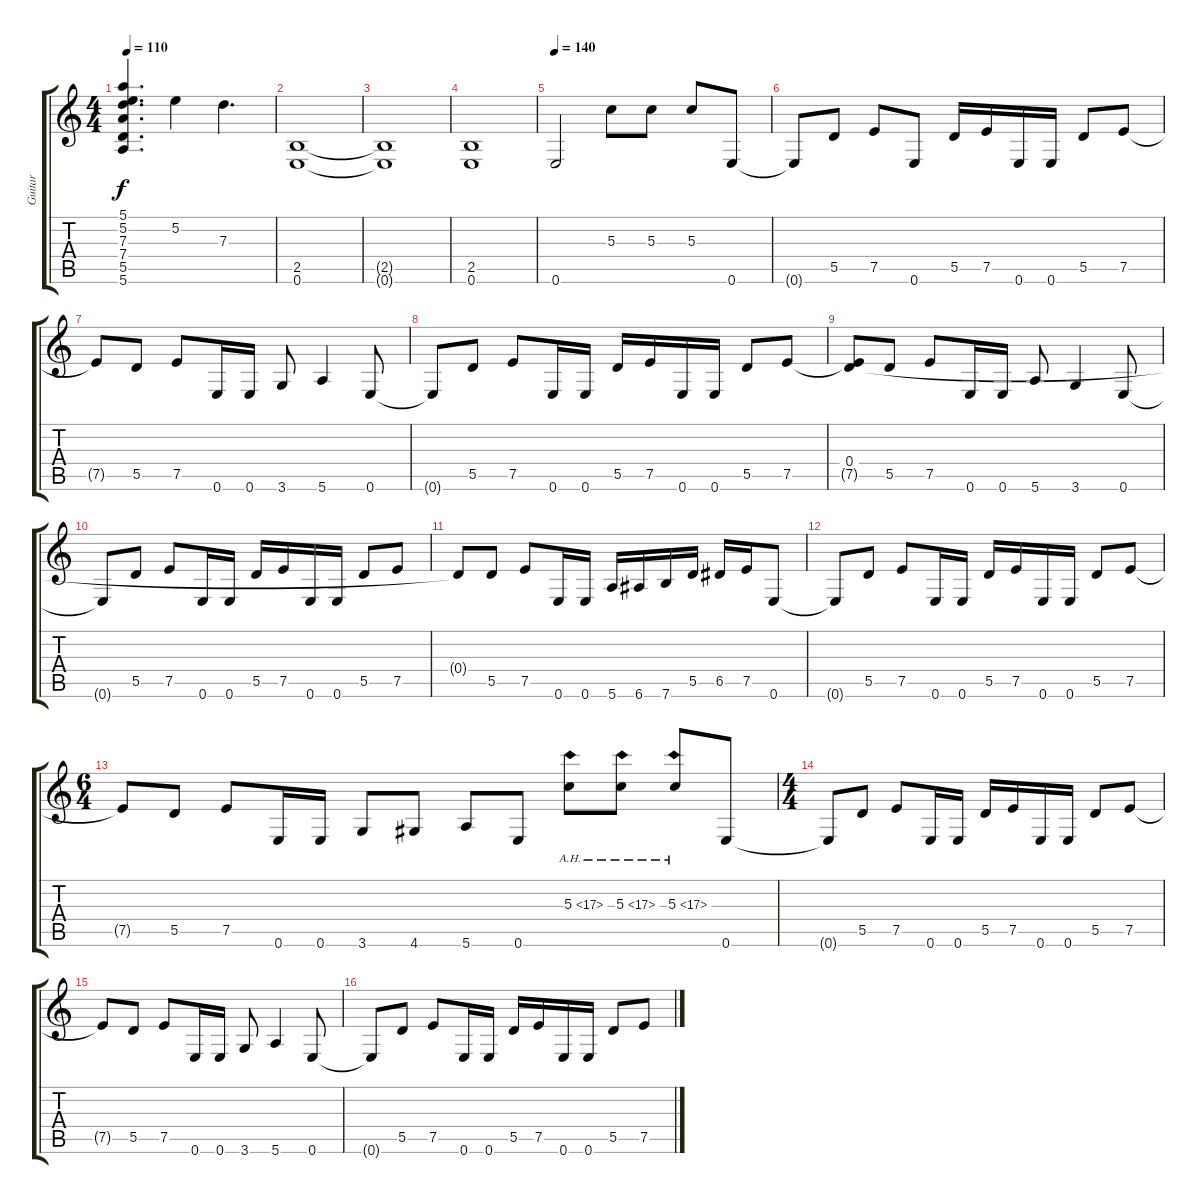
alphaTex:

\track ("Guitar" "Guitar") {instrument distortionguitar}
\staff {score tabs}
\tuning (E4 B3 G3 D3 A2 E2) {hide}
\ts (4 4)
\tempo 110
\clef g2
\ks c
(5.1 5.2 7.3 7.4 5.5 5.6).4{d dy f} 5.2.4 7.3.4{d} |
(2.5 0.6).1 |
(2.5{t} 0.6{t}).1 |
(2.5 0.6).1 |
\tempo 140
0.6.2 5.3.8 5.3.8 5.3.8 0.6.8 |
0.6{t}.8 5.5.8 7.5.8 0.6.8 5.5.16 7.5.16 0.6.16 0.6.16 5.5.8 7.5.8 |
7.5{t}.8 5.5.8 7.5.8 0.6.16 0.6.16 3.6.8 5.6.4 0.6.8 |
0.6{t}.8 5.5.8 7.5.8 0.6.16 0.6.16 5.5.16 7.5.16 0.6.16 0.6.16 5.5.8 7.5.8 |
(0.4 7.5{t}).8 5.5.8 7.5.8 0.6.16 0.6.16 5.6.8 3.6.4 0.6.8 |
0.6{t}.8 5.5.8 7.5.8 0.6.16 0.6.16 5.5.16 7.5.16 0.6.16 0.6.16 5.5.8 7.5.8 |
0.4{t}.8 5.5.8 7.5.8 0.6.16 0.6.16 5.6.16 6.6.16 7.6.16 5.5.16 6.5.16 7.5.16 0.6.8 |
0.6{t}.8 5.5.8 7.5.8 0.6.16 0.6.16 5.5.16 7.5.16 0.6.16 0.6.16 5.5.8 7.5.8 |
\ts (6 4)
7.5{t}.8 5.5.8 7.5.8 0.6.16 0.6.16 3.6.8 4.6.8 5.6.8 0.6.8 5.3{ah 12}.8 5.3{ah 12}.8 5.3{ah 12}.8 0.6.8 |
\ts (4 4)
0.6{t}.8 5.5.8 7.5.8 0.6.16 0.6.16 5.5.16 7.5.16 0.6.16 0.6.16 5.5.8 7.5.8 |
7.5{t}.8 5.5.8 7.5.8 0.6.16 0.6.16 3.6.8 5.6.4 0.6.8 |
0.6{t}.8 5.5.8 7.5.8 0.6.16 0.6.16 5.5.16 7.5.16 0.6.16 0.6.16 5.5.8 7.5.8
